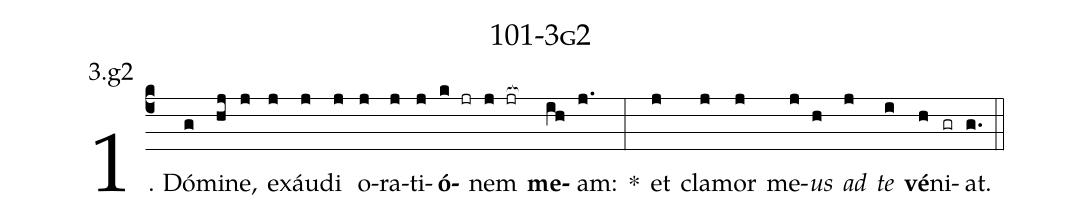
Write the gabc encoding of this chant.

name: 101-3g2;
annotation: 3.g2;
%%
(c4)1. Dó(g)mi(hj)ne,(j) ex(j)áu(j)di(j) o(j)ra(j)ti(j)<b>ó</b>(k jr)nem(j jr[ocb:1{]) <b>me</b>(ih[ocb:0}])am:(j.) *(:) et(j) cla(j)mor(j) me(j)<i>us</i>(h) <i>ad</i>(j) <i>te</i>(i) <b>vé</b>(h)ni(gr)at.(g.) (::)
